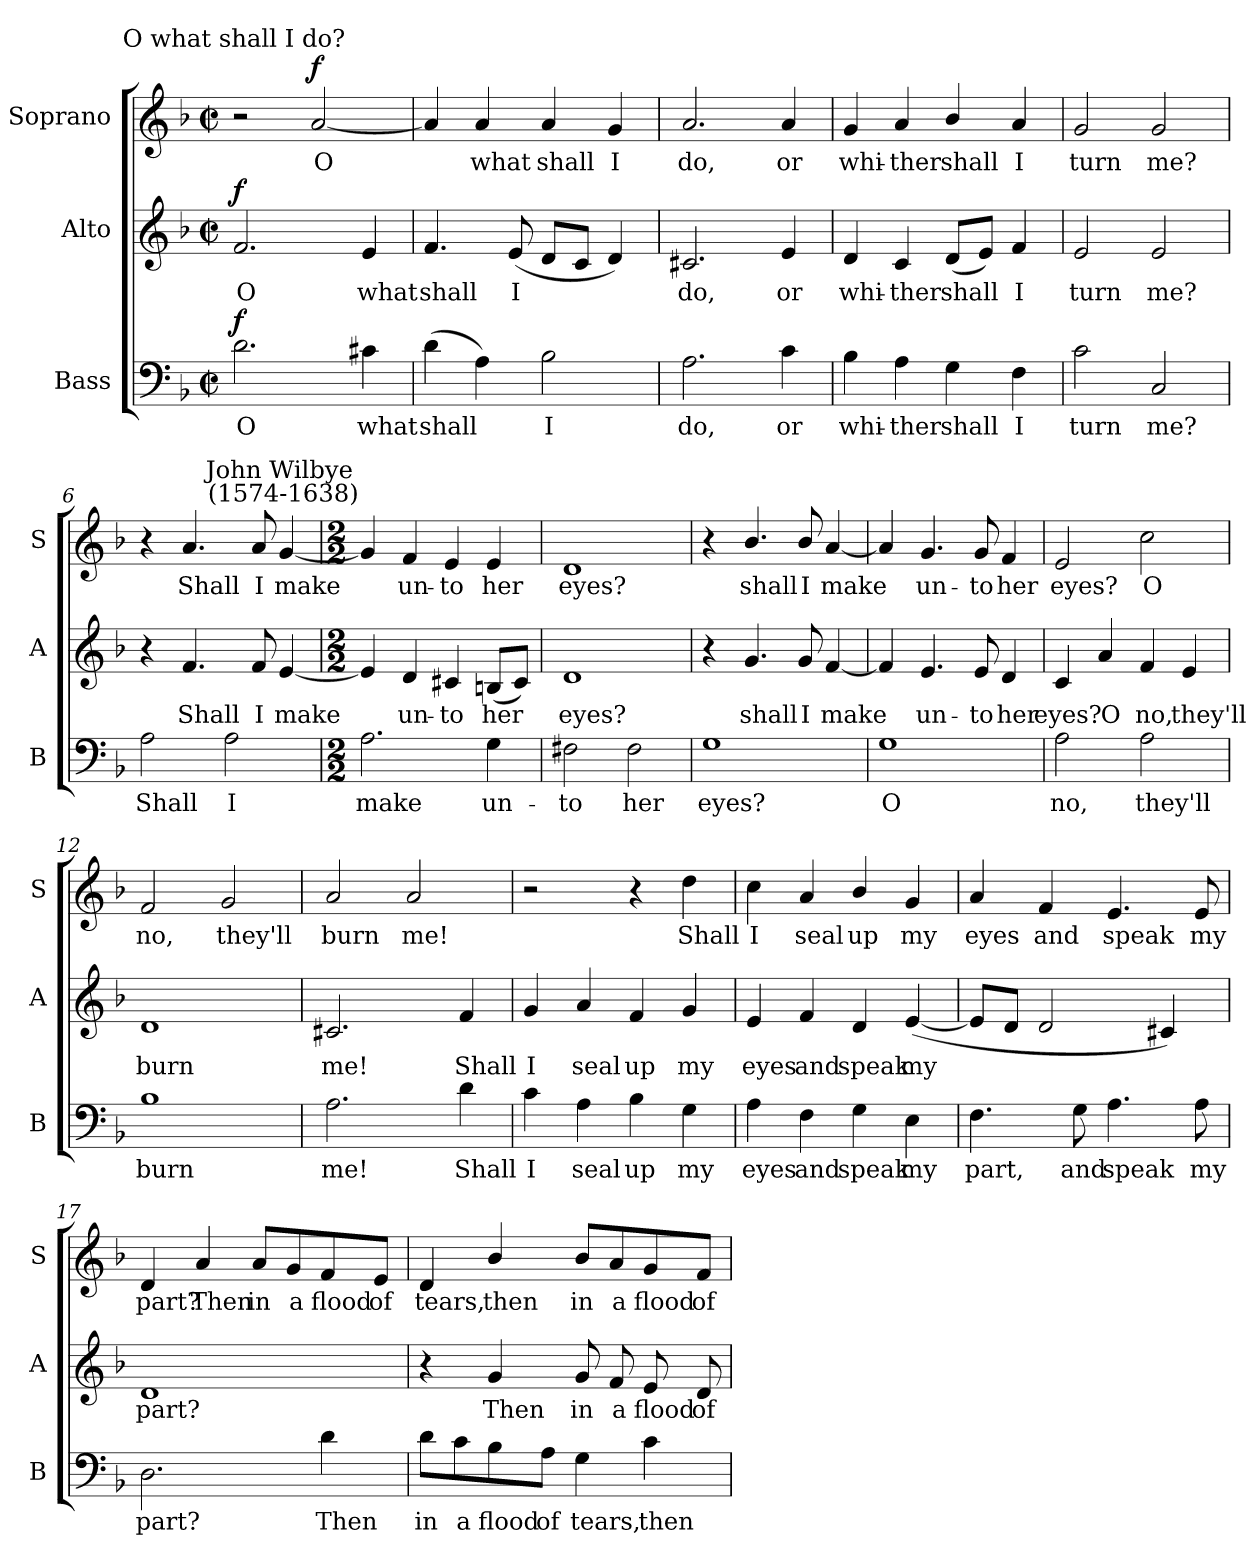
**kern	**text	**dynam	**kern	**text	**dynam	**kern	**text	**dynam
*part3	*part3	*part3	*part2	*part2	*part2	*part1	*part1	*part1
*staff3	*staff3	*staff3	*staff2	*staff2	*staff2	*staff1	*staff1	*staff1
*I"Bass	*	*	*I"Alto	*	*	*I"Soprano	*	*
*I'B	*	*	*I'A	*	*	*I'S	*	*
*clefF4	*	*	*clefG2	*	*	*clefG2	*	*
*k[b-]	*	*	*k[b-]	*	*	*k[b-]	*	*
*F:	*	*	*F:	*	*	*F:	*	*
*M2/2	*	*	*M2/2	*	*	*M2/2	*	*
*met(c|)	*	*	*met(c|)	*	*	*met(c|)	*	*
=1	=1	=1	=1	=1	=1	=1	=1	=1
!	!	!	!	!	!	!LO:TX:a:cj:t=O what shall I do?	!	!
!	!LO:LY:b	!LO:DY:b	!	!LO:LY:b	!LO:DY:b	!	!	!
2.d	O	f	2.f	O	f	2r	.	.
!	!	!	!	!	!	!	!LO:LY:b	!LO:DY:b
.	.	.	.	.	.	[2a	O	f
!	!LO:LY:b	!	!	!LO:LY:b	!	!	!	!
4c#X	what	.	4e	what	.	.	.	.
=2	=2	=2	=2	=2	=2	=2	=2	=2
!	!LO:LY:b	!	!	!LO:LY:b	!	!	!	!
(>4d	shall	.	4.f	shall	.	4a]	.	.
!	!	!	!	!	!	!	!LO:LY:b	!
4A)	.	.	.	.	.	4a	what	.
!	!	!	!	!LO:LY:b	!	!	!	!
.	.	.	(<8e	I	.	.	.	.
!	!LO:LY:b	!	!	!	!	!	!LO:LY:b	!
2B-	I	.	8dL	.	.	4a	shall	.
.	.	.	8cJ	.	.	.	.	.
!	!	!	!	!	!	!	!LO:LY:b	!
.	.	.	4d)	.	.	4g	I	.
=3	=3	=3	=3	=3	=3	=3	=3	=3
!	!LO:LY:b	!	!	!LO:LY:b	!	!	!LO:LY:b	!
2.A	do,	.	2.c#X	do,	.	2.a	do,	.
!	!LO:LY:b	!	!	!LO:LY:b	!	!	!LO:LY:b	!
4c	or	.	4e	or	.	4a	or	.
=4	=4	=4	=4	=4	=4	=4	=4	=4
!	!LO:LY:b	!	!	!LO:LY:b	!	!	!LO:LY:b	!
4B-	whi-	.	4d	whi-	.	4g	whi-	.
!	!LO:LY:b	!	!	!LO:LY:b	!	!	!LO:LY:b	!
4A	-ther	.	4c	-ther	.	4a	-ther	.
!	!LO:LY:b	!	!	!LO:LY:b	!	!	!LO:LY:b	!
4G	shall	.	(<8dL	shall	.	4b-/	shall	.
.	.	.	8eJ)	.	.	.	.	.
!	!LO:LY:b	!	!	!LO:LY:b	!	!	!LO:LY:b	!
4F	I	.	4f	I	.	4a	I	.
=5	=5	=5	=5	=5	=5	=5	=5	=5
!	!LO:LY:b	!	!	!LO:LY:b	!	!	!LO:LY:b	!
2c	turn	.	2e	turn	.	2g	turn	.
!	!LO:LY:b	!	!	!LO:LY:b	!	!	!LO:LY:b	!
2C	me?	.	2e	me?	.	2g	me?	.
=6	=6	=6	=6	=6	=6	=6	=6	=6
!	!LO:LY:b	!	!	!	!	!	!	!
2A	Shall	.	4r	.	.	4r	.	.
!	!	!	!	!LO:LY:b	!	!	!LO:LY:b	!
.	.	.	4.f	Shall	.	4.a	Shall	.
!	!LO:LY:b	!	!	!	!	!	!	!
2A	I	.	.	.	.	.	.	.
!	!	!	!	!LO:LY:b	!	!	!LO:LY:b	!
.	.	.	8f	I	.	8a	I	.
!	!	!	!	!	!	!LO:TX:a:cj:t=John Wilbye\n (1574-1638)	!	!
!	!	!	!	!LO:LY:b	!	!	!LO:LY:b	!
.	.	.	[4e	make	.	[4g	make	.
!!LO:LB:g=z
=7	=7	=7	=7	=7	=7	=7	=7	=7
*M2/2	*	*	*M2/2	*	*	*M2/2	*	*
!	!LO:LY:b	!	!	!	!	!	!	!
2.A	make	.	4e]	.	.	4g]	.	.
!	!	!	!	!LO:LY:b	!	!	!LO:LY:b	!
.	.	.	4d	un-	.	4f	un-	.
!	!	!	!	!LO:LY:b	!	!	!LO:LY:b	!
.	.	.	4c#X	-to	.	4e	-to	.
!	!LO:LY:b	!	!	!LO:LY:b	!	!	!LO:LY:b	!
4G	un-	.	(<8BnL	her	.	4e	her	.
.	.	.	8c#J)	.	.	.	.	.
=8	=8	=8	=8	=8	=8	=8	=8	=8
!	!LO:LY:b	!	!	!LO:LY:b	!	!	!LO:LY:b	!
2F#X	-to	.	1d	eyes?	.	1d	eyes?	.
!	!LO:LY:b	!	!	!	!	!	!	!
2F#	her	.	.	.	.	.	.	.
=9	=9	=9	=9	=9	=9	=9	=9	=9
!	!LO:LY:b	!	!	!	!	!	!	!
1G	eyes?	.	4r	.	.	4r	.	.
!	!	!	!	!LO:LY:b	!	!	!LO:LY:b	!
.	.	.	4.g	shall	.	4.b-/	shall	.
!	!	!	!	!LO:LY:b	!	!	!LO:LY:b	!
.	.	.	8g	I	.	8b-/	I	.
!	!	!	!	!LO:LY:b	!	!	!LO:LY:b	!
.	.	.	[4f	make	.	[4a	make	.
=10	=10	=10	=10	=10	=10	=10	=10	=10
!	!LO:LY:b	!	!	!	!	!	!	!
1G	O	.	4f]	.	.	4a]	.	.
!	!	!	!	!LO:LY:b	!	!	!LO:LY:b	!
.	.	.	4.e	un-	.	4.g	un-	.
!	!	!	!	!LO:LY:b	!	!	!LO:LY:b	!
.	.	.	8e	-to	.	8g	-to	.
!	!	!	!	!LO:LY:b	!	!	!LO:LY:b	!
.	.	.	4d	her	.	4f	her	.
=11	=11	=11	=11	=11	=11	=11	=11	=11
!	!LO:LY:b	!	!	!LO:LY:b	!	!	!LO:LY:b	!
2A	no,	.	4c	eyes?	.	2e	eyes?	.
!	!	!	!	!LO:LY:b	!	!	!	!
.	.	.	4a	O	.	.	.	.
!	!LO:LY:b	!	!	!LO:LY:b	!	!	!LO:LY:b	!
2A	they'll	.	4f	no,	.	2cc	O	.
!	!	!	!	!LO:LY:b	!	!	!	!
.	.	.	4e	they'll	.	.	.	.
=12	=12	=12	=12	=12	=12	=12	=12	=12
!	!LO:LY:b	!	!	!LO:LY:b	!	!	!LO:LY:b	!
1B-	burn	.	1d	burn	.	2f	no,	.
!	!	!	!	!	!	!	!LO:LY:b	!
.	.	.	.	.	.	2g	they'll	.
=13	=13	=13	=13	=13	=13	=13	=13	=13
!	!LO:LY:b	!	!	!LO:LY:b	!	!	!LO:LY:b	!
2.A	me!	.	2.c#X	me!	.	2a	burn	.
!	!	!	!	!	!	!	!LO:LY:b	!
.	.	.	.	.	.	2a	me!	.
!	!LO:LY:b	!	!	!LO:LY:b	!	!	!	!
4d	Shall	.	4f	Shall	.	.	.	.
!!LO:LB:g=z
=14	=14	=14	=14	=14	=14	=14	=14	=14
!	!LO:LY:b	!	!	!LO:LY:b	!	!	!	!
4c	I	.	4g	I	.	2r	.	.
!	!LO:LY:b	!	!	!LO:LY:b	!	!	!	!
4A	seal	.	4a	seal	.	.	.	.
!	!LO:LY:b	!	!	!LO:LY:b	!	!	!	!
4B-	up	.	4f	up	.	4r	.	.
!	!LO:LY:b	!	!	!LO:LY:b	!	!	!LO:LY:b	!
4G	my	.	4g	my	.	4dd	Shall	.
=15	=15	=15	=15	=15	=15	=15	=15	=15
!	!LO:LY:b	!	!	!LO:LY:b	!	!	!LO:LY:b	!
4A	eyes	.	4e	eyes	.	4cc	I	.
!	!LO:LY:b	!	!	!LO:LY:b	!	!	!LO:LY:b	!
4F	and	.	4f	and	.	4a	seal	.
!	!LO:LY:b	!	!	!LO:LY:b	!	!	!LO:LY:b	!
4G	speak	.	4d	speak	.	4b-/	up	.
!	!LO:LY:b	!	!	!LO:LY:b	!	!	!LO:LY:b	!
4E	my	.	(<[4e	my	.	4g	my	.
=16	=16	=16	=16	=16	=16	=16	=16	=16
!	!LO:LY:b	!	!	!	!	!	!LO:LY:b	!
4.F	part,	.	8eL]	.	.	4a	eyes	.
.	.	.	8dJ	.	.	.	.	.
!	!	!	!	!	!	!	!LO:LY:b	!
.	.	.	2d	.	.	4f	and	.
!	!LO:LY:b	!	!	!	!	!	!	!
8G	and	.	.	.	.	.	.	.
!	!LO:LY:b	!	!	!	!	!	!LO:LY:b	!
4.A	speak	.	.	.	.	4.e	speak	.
.	.	.	4c#X)	.	.	.	.	.
!	!LO:LY:b	!	!	!	!	!	!LO:LY:b	!
8A	my	.	.	.	.	8e	my	.
=17	=17	=17	=17	=17	=17	=17	=17	=17
!	!LO:LY:b	!	!	!LO:LY:b	!	!	!LO:LY:b	!
2.D	part?	.	1d	part?	.	4d	part?	.
!	!	!	!	!	!	!	!LO:LY:b	!
.	.	.	.	.	.	4a	Then	.
!	!	!	!	!	!	!	!LO:LY:b	!
.	.	.	.	.	.	8a/L	in	.
!	!	!	!	!	!	!	!LO:LY:b	!
.	.	.	.	.	.	8g/	a	.
!	!LO:LY:b	!	!	!	!	!	!LO:LY:b	!
4d	Then	.	.	.	.	8f/	flood	.
!	!	!	!	!	!	!	!LO:LY:b	!
.	.	.	.	.	.	8e/J	of	.
!!LO:LB:g=z
=18	=18	=18	=18	=18	=18	=18	=18	=18
!	!LO:LY:b	!	!	!	!	!	!LO:LY:b	!
8d\L	in	.	4r	.	.	4d	tears,	.
!	!LO:LY:b	!	!	!	!	!	!	!
8c\	a	.	.	.	.	.	.	.
!	!LO:LY:b	!	!	!LO:LY:b	!	!	!LO:LY:b	!
8B-\	flood	.	4g	Then	.	4b-/	then	.
!	!LO:LY:b	!	!	!	!	!	!	!
8A\J	of	.	.	.	.	.	.	.
!	!LO:LY:b	!	!	!LO:LY:b	!	!	!LO:LY:b	!
4G	tears,	.	8g	in	.	8b-/L	in	.
!	!	!	!	!LO:LY:b	!	!	!LO:LY:b	!
.	.	.	8f	a	.	8a/	a	.
!	!LO:LY:b	!	!	!LO:LY:b	!	!	!LO:LY:b	!
4c	then	.	8e	flood	.	8g/	flood	.
!	!	!	!	!LO:LY:b	!	!	!LO:LY:b	!
.	.	.	8d	of	.	8f/J	of	.
=	=	=	=	=	=	=	=	=
*-	*-	*-	*-	*-	*-	*-	*-	*-
